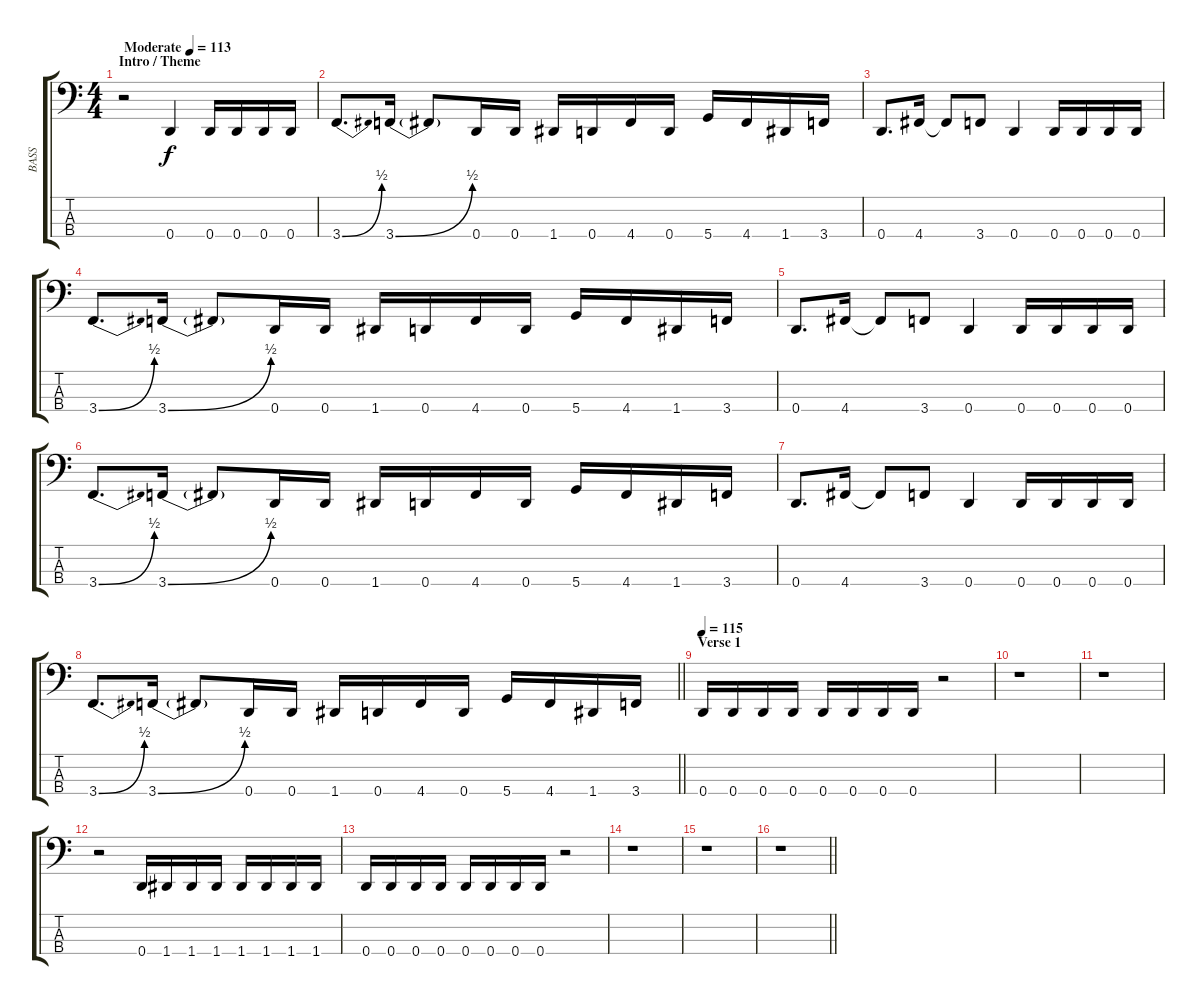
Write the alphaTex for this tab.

\track ("BASS" "BASS") {instrument electricbasspick}
\staff {score tabs}
\tuning (G2 D2 A1 D1) {hide}
\ts (4 4)
\section ("" "Intro / Theme")
\tempo (113 "Moderate")
\clef f4
\ks c
r.2{dy f instrument electricbasspick} 0.4.4 0.4.16 0.4.16 0.4.16 0.4.16 |
3.4{be (bend 0 0 60 2)}.8{d} 3.4{be (bend 0 0 60 2)}.16 3.4{t}.8 0.4.16 0.4.16 1.4.16 0.4.16 4.4.16 0.4.16 5.4.16 4.4.16 1.4.16 3.4.16 |
0.4.8{d} 4.4.16 4.4{t}.8 3.4.8 0.4.4 0.4.16 0.4.16 0.4.16 0.4.16 |
3.4{be (bend 0 0 60 2)}.8{d} 3.4{be (bend 0 0 60 2)}.16 3.4{t}.8 0.4.16 0.4.16 1.4.16 0.4.16 4.4.16 0.4.16 5.4.16 4.4.16 1.4.16 3.4.16 |
0.4.8{d} 4.4.16 4.4{t}.8 3.4.8 0.4.4 0.4.16 0.4.16 0.4.16 0.4.16 |
3.4{be (bend 0 0 60 2)}.8{d} 3.4{be (bend 0 0 60 2)}.16 3.4{t}.8 0.4.16 0.4.16 1.4.16 0.4.16 4.4.16 0.4.16 5.4.16 4.4.16 1.4.16 3.4.16 |
0.4.8{d} 4.4.16 4.4{t}.8 3.4.8 0.4.4 0.4.16 0.4.16 0.4.16 0.4.16 |
\barLineRight lightlight
3.4{be (bend 0 0 60 2)}.8{d} 3.4{be (bend 0 0 60 2)}.16 3.4{t}.8 0.4.16 0.4.16 1.4.16 0.4.16 4.4.16 0.4.16 5.4.16 4.4.16 1.4.16 3.4.16 |
\section ("" "Verse 1")
\tempo 115
0.4.16 0.4.16 0.4.16 0.4.16 0.4.16 0.4.16 0.4.16 0.4.16 r.2 |
r.1 |
r.1 |
r.2 0.4.16 1.4.16 1.4.16 1.4.16 1.4.16 1.4.16 1.4.16 1.4.16 |
0.4.16 0.4.16 0.4.16 0.4.16 0.4.16 0.4.16 0.4.16 0.4.16 r.2 |
r.1 |
r.1 |
\barLineRight lightlight
r.1
